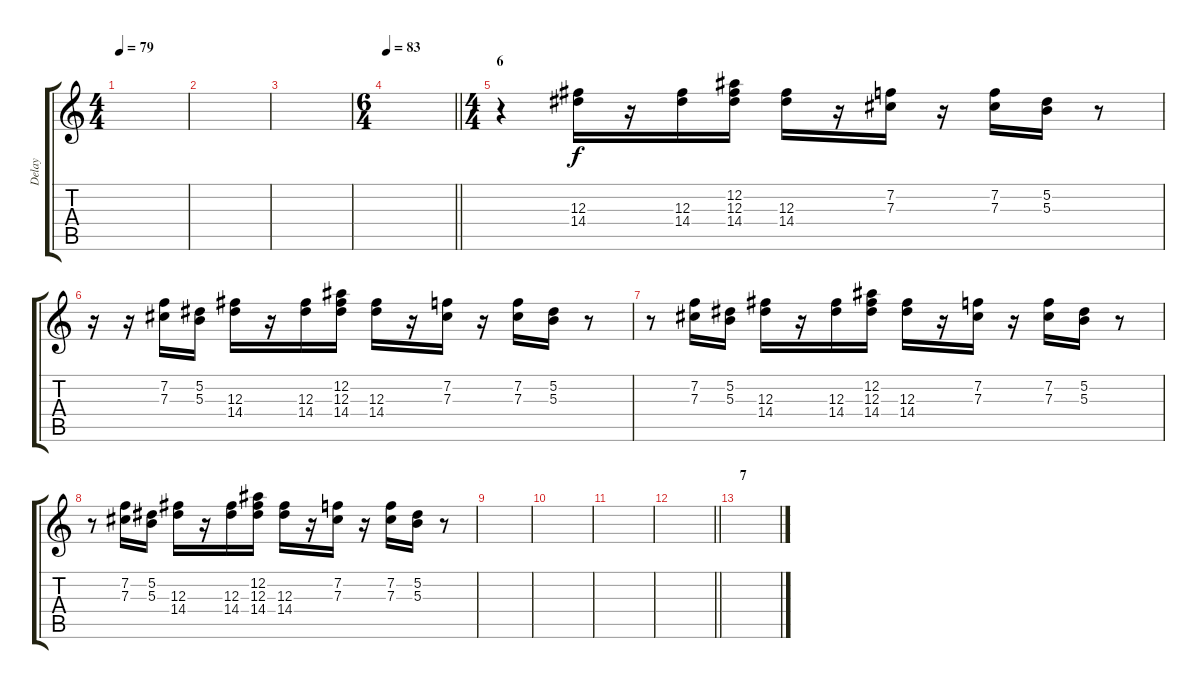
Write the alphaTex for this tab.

\track ("Delay" "Delay") {instrument overdrivenguitar}
\staff {score tabs}
\tuning (Eb4 Bb3 Gb3 Db3 Ab2 Eb2) {hide}
\ts (4 4)
\tempo 79
\clef g2
\ks c
|
|
|
\ts (6 4)
\tempo 83
\barLineRight lightlight
|
\ts (4 4)
\section ("" "6")
r.4 (12.3 14.4).16 r.16 (12.3 14.4).16 (12.2 12.3 14.4).16 (12.3 14.4).16 r.16 (7.2 7.3).16 r.16 (7.2 7.3).16 (5.2 5.3).16 r.8 |
r.16 r.16 (7.2 7.3).16 (5.2 5.3).16 (12.3 14.4).16 r.16 (12.3 14.4).16 (12.2 12.3 14.4).16 (12.3 14.4).16 r.16 (7.2 7.3).16 r.16 (7.2 7.3).16 (5.2 5.3).16 r.8 |
r.8 (7.2 7.3).16 (5.2 5.3).16 (12.3 14.4).16 r.16 (12.3 14.4).16 (12.2 12.3 14.4).16 (12.3 14.4).16 r.16 (7.2 7.3).16 r.16 (7.2 7.3).16 (5.2 5.3).16 r.8 |
r.8 (7.2 7.3).16 (5.2 5.3).16 (12.3 14.4).16 r.16 (12.3 14.4).16 (12.2 12.3 14.4).16 (12.3 14.4).16 r.16 (7.2 7.3).16 r.16 (7.2 7.3).16 (5.2 5.3).16 r.8 |
|
|
|
\barLineRight lightlight
|
\section ("" "7")
